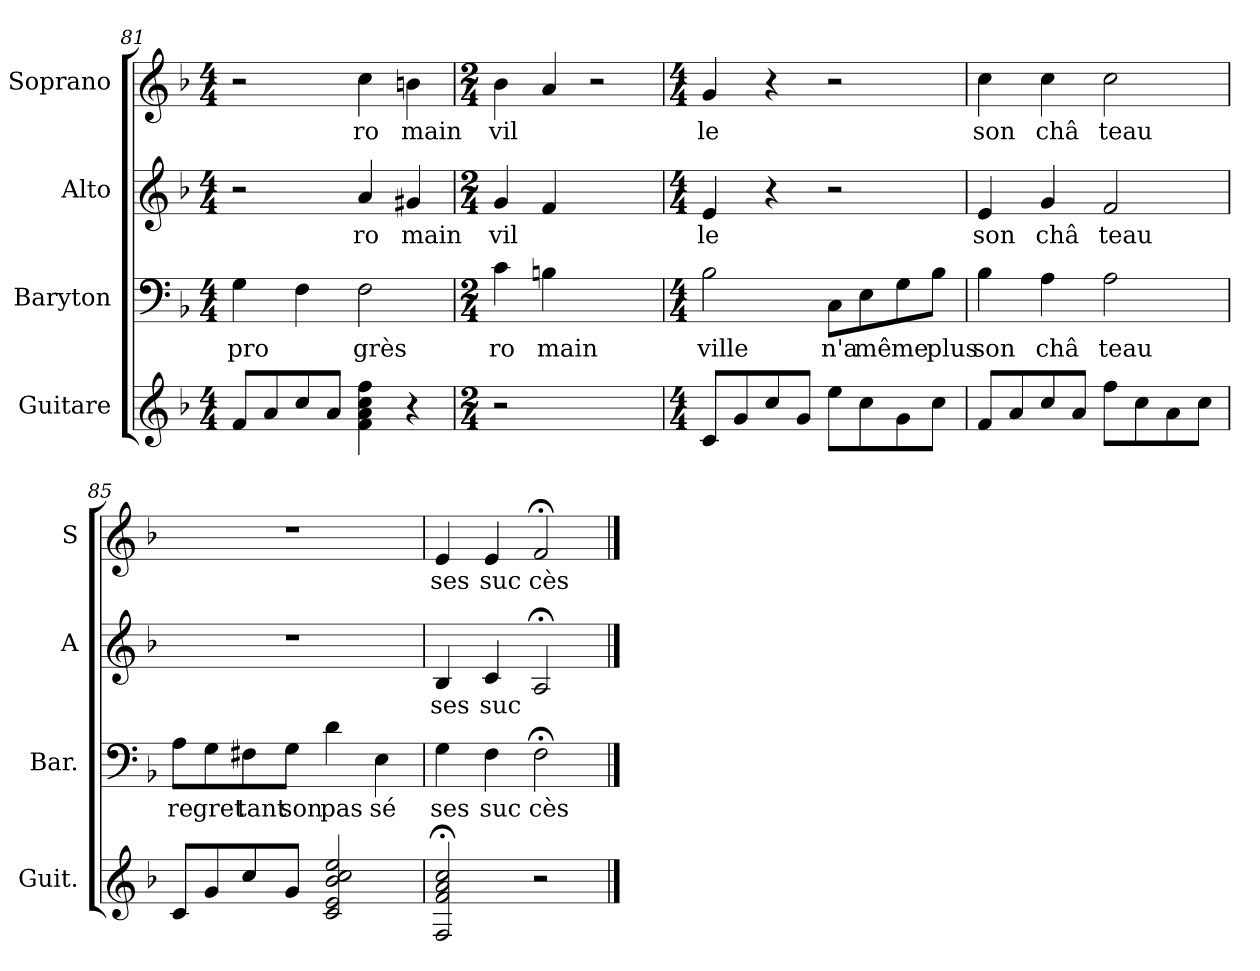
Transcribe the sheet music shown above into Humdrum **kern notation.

**kern	**kern	**text	**kern	**text	**kern	**text
*part4	*part3	*part3	*part2	*part2	*part1	*part1
*staff4	*staff3	*staff3	*staff2	*staff2	*staff1	*staff1
*I"Guitare	*I"Baryton	*	*I"Alto	*	*I"Soprano	*
*I'Guit.	*I'Bar.	*	*I'A	*	*I'S	*
*clefG2	*clefF4	*	*clefG2	*	*clefG2	*
*ITrd7c12	*	*	*	*	*	*
*k[b-]	*k[b-]	*	*k[b-]	*	*k[b-]	*
*F:	*F:	*	*F:	*	*F:	*
*M4/4	*M4/4	*	*M4/4	*	*M4/4	*
=81	=81	=81	=81	=81	=81	=81
!	!	!LO:LY:b	!	!	!	!
8F/L	4G\	pro	2r	.	2r	.
8A/	.	.	.	.	.	.
8c/	4F\	.	.	.	.	.
8A/J	.	.	.	.	.	.
!	!	!LO:LY:b	!	!	!	!
!	!	!	!	!LO:LY:b	!	!
!	!	!	!	!	!	!LO:LY:b
4F\ 4A\ 4c\ 4f\	2F\	grès	4a/	ro	4cc\	ro
!	!	!	!	!LO:LY:b	!	!
!	!	!	!	!	!	!LO:LY:b
4r	.	.	4g#X/	main	4bn\	main
=82	=82	=82	=82	=82	=82	=82
*M2/4	*M2/4	*	*M2/4	*	*M2/4	*
!	!	!LO:LY:b	!	!	!	!
!	!	!	!	!LO:LY:b	!	!
!	!	!	!	!	!	!LO:LY:b
2r	4c\	ro	4g/	vil	4b-\	vil
!	!	!LO:LY:b	!	!	!	!
.	4Bn\	main	4f/	.	4a/	.
2ryy	2ryy	.	2ryy	.	2r	.
=83	=83	=83	=83	=83	=83	=83
*M4/4	*M4/4	*	*M4/4	*	*M4/4	*
!	!	!LO:LY:b	!	!	!	!
!	!	!	!	!LO:LY:b	!	!
!	!	!	!	!	!	!LO:LY:b
8C/L	2B-\	ville	4e/	le	4g/	le
8G/	.	.	.	.	.	.
8c/	.	.	4r	.	4r	.
8G/J	.	.	.	.	.	.
!	!	!LO:LY:b	!	!	!	!
8e\L	8C\L	n'a	2r	.	2r	.
!	!	!LO:LY:b	!	!	!	!
8c\	8E\	mê	.	.	.	.
!	!	!LO:LY:b	!	!	!	!
8G\	8G\	me	.	.	.	.
!	!	!LO:LY:b	!	!	!	!
8c\J	8B-\J	plus	.	.	.	.
!!LO:PB:g=z
=84	=84	=84	=84	=84	=84	=84
!	!	!LO:LY:b	!	!	!	!
!	!	!	!	!LO:LY:b	!	!
!	!	!	!	!	!	!LO:LY:b
8F/L	4B-\	son	4e/	son	4cc\	son
8A/	.	.	.	.	.	.
!	!	!LO:LY:b	!	!	!	!
!	!	!	!	!LO:LY:b	!	!
!	!	!	!	!	!	!LO:LY:b
8c/	4A\	châ	4g/	châ	4cc\	châ
8A/J	.	.	.	.	.	.
!	!	!LO:LY:b	!	!	!	!
!	!	!	!	!LO:LY:b	!	!
!	!	!	!	!	!	!LO:LY:b
8f\L	2A\	teau	2f/	teau	2cc\	teau
8c\	.	.	.	.	.	.
8A\	.	.	.	.	.	.
8c\J	.	.	.	.	.	.
=85	=85	=85	=85	=85	=85	=85
!	!	!LO:LY:b	!	!	!	!
8C/L	8A\L	re	1r	.	1r	.
!	!	!LO:LY:b	!	!	!	!
8G/	8G\	gret	.	.	.	.
!	!	!LO:LY:b	!	!	!	!
8c/	8F#X\	tant	.	.	.	.
!	!	!LO:LY:b	!	!	!	!
8G/J	8G\J	son	.	.	.	.
!	!	!LO:LY:b	!	!	!	!
2C/ 2E/ 2B-/ 2c/ 2e/	4d\	pas	.	.	.	.
!	!	!LO:LY:b	!	!	!	!
.	4E\	sé	.	.	.	.
=86	=86	=86	=86	=86	=86	=86
!	!	!LO:LY:b	!	!	!	!
!	!	!	!	!LO:LY:b	!	!
!	!	!	!	!	!	!LO:LY:b
2FF/;< 2F/;< 2A/;< 2c/;<	4G\	ses	4B-/	ses	4e/	ses
!	!	!LO:LY:b	!	!	!	!
!	!	!	!	!LO:LY:b	!	!
!	!	!	!	!	!	!LO:LY:b
.	4F\	suc	4c/	suc	4e/	suc
!	!	!LO:LY:b	!	!	!	!
!	!	!	!	!	!	!LO:LY:b
2r	2F;<\	cès	2A;</	.	2f;</	cès
==	==	==	==	==	==	==
*-	*-	*-	*-	*-	*-	*-
